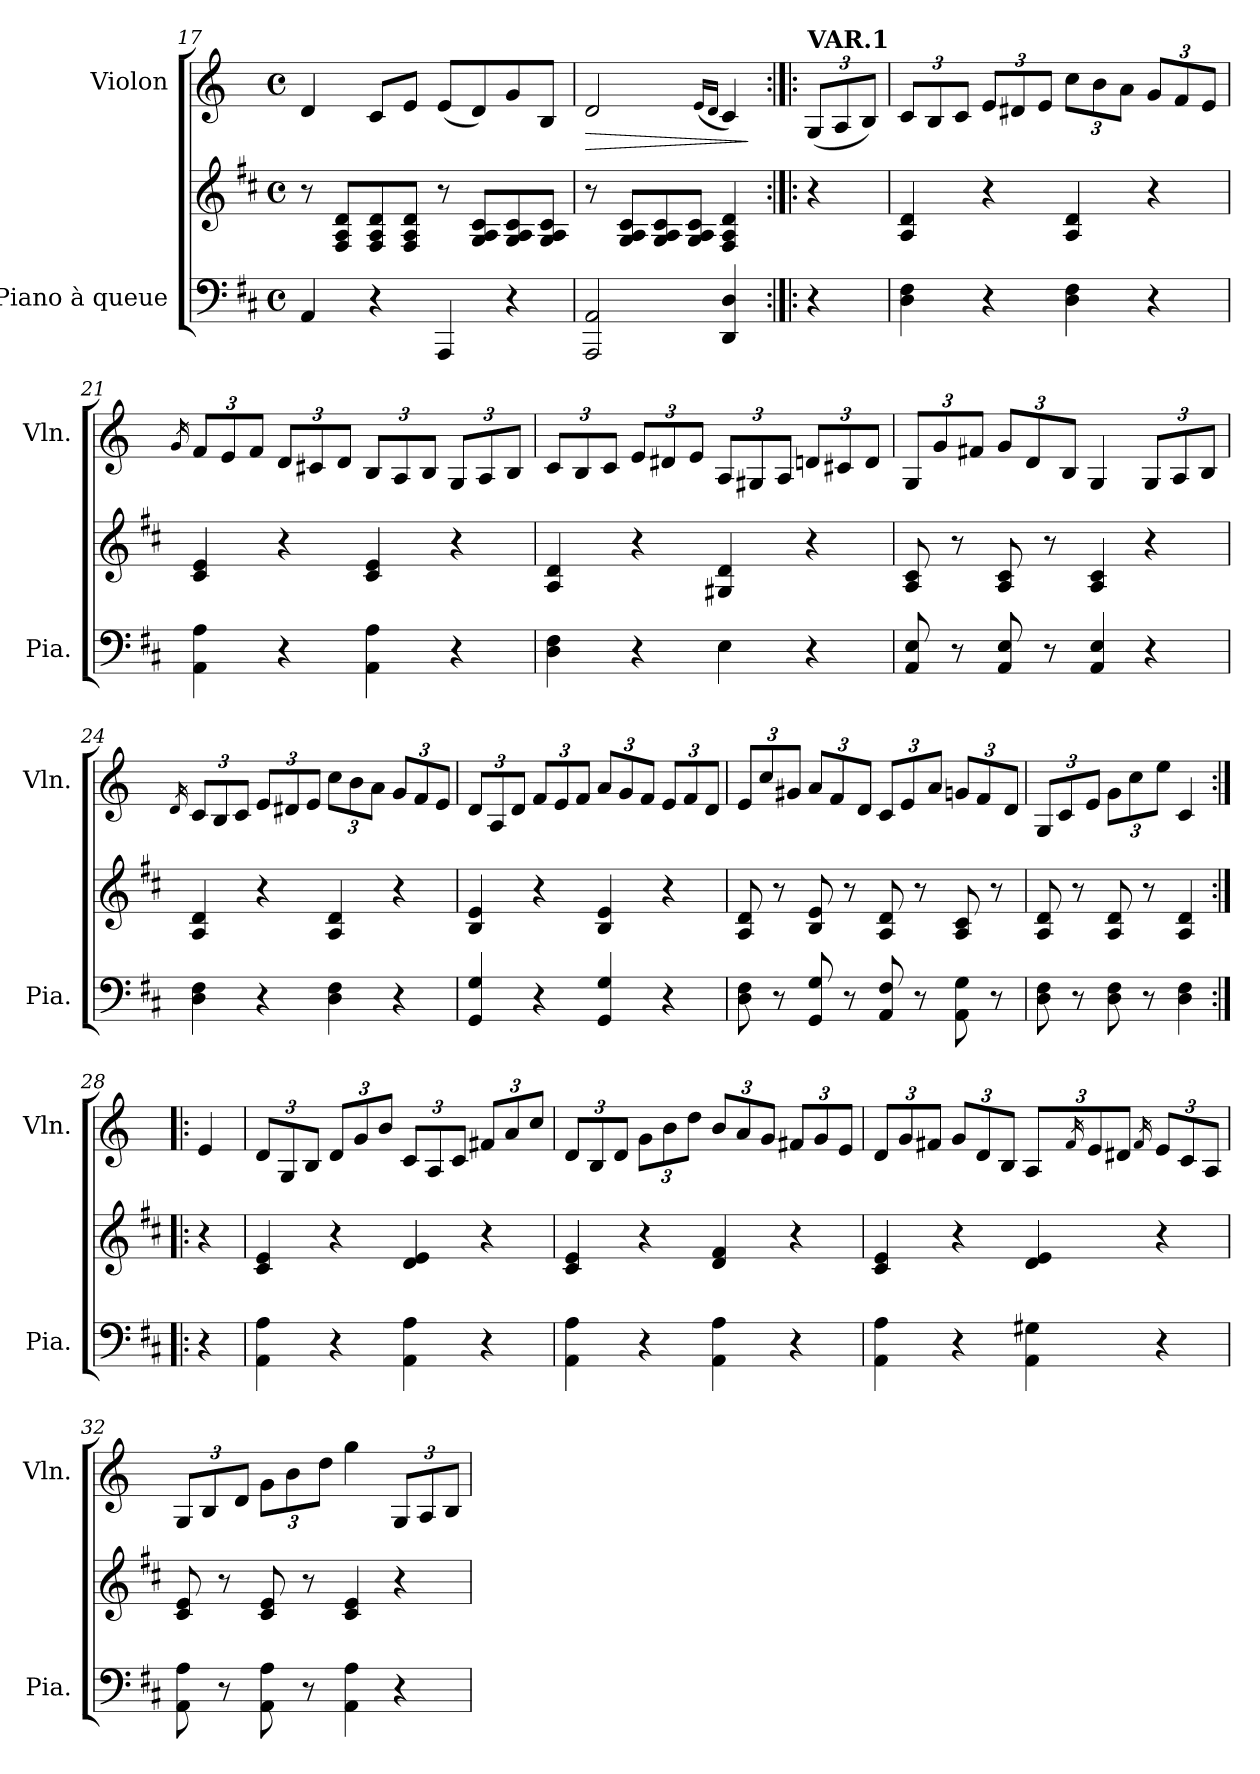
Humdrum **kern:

**kern	**kern	**kern	**dynam
*part2	*part2	*part1	*part1
*staff3	*staff2	*staff1	*staff1
*I"Piano à queue	*	*I"Violon	*
*I'Pia.	*	*I'Vln.	*
*clefF4	*clefG2	*clefG2	*
*	*	*ITrd-1c-2	*
*k[f#c#]	*k[f#c#]	*k[f#c#]	*
*M4/4	*M4/4	*M4/4	*
*met(c)	*met(c)	*met(c)	*
=17	=17	=17	=17
4AA/	8r	4e/	.
.	8F#/ 8A/ 8d/L	.	.
4r	8F#/ 8A/ 8d/	8d/L	.
.	8F#/ 8A/ 8d/J	8f#/J	.
4AAA/	8r	(8f#/L	.
.	8G/ 8A/ 8c#/L	8e/)	.
4r	8G/ 8A/ 8c#/	8a/	.
.	8G/ 8A/ 8c#/J	8c#/J	.
=18	=18	=18	=18
*	*	*MM72	*
!	!	!	!LO:HP:b
2AAA/ 2AA/	8r	2e/	>
.	8G/ 8A/ 8c#/L	.	.
.	8G/ 8A/ 8c#/	.	.
.	8G/ 8A/ 8c#/J	.	.
*	*	*MM60	*
.	.	(16qf#/LL	.
.	.	16qe/JJ	.
4DD/ 4D/	4F#/ 4A/ 4d/	4d/)	.
.	.	.	]
!!LO:LB:g=z
=19:|!|:	=19:|!|:	=19:|!|:	=19:|!|:
*	*	*Xbrackettup	*
*	*	*MM88	*
!	!	!LO:TX:a:B:t=VAR.1	!
4r	4r	(>12A/L	.
.	.	12B/	.
.	.	12c#/J)	.
=20	=20	=20	=20
4D\ 4F#\	4A/ 4d/	12d/L	.
.	.	12c#/	.
.	.	12d/J	.
4r	4r	12f#/L	.
.	.	12e#X/	.
.	.	12f#/J	.
4D\ 4F#\	4A/ 4d/	12dd\L	.
.	.	12cc#\	.
.	.	12b\J	.
4r	4r	12a/L	.
.	.	12g/	.
.	.	12f#/J	.
=21	=21	=21	=21
.	.	16qa/	.
4AA\ 4A\	4c#/ 4e/	12g/L	.
.	.	12f#/	.
.	.	12g/J	.
4r	4r	12e/L	.
.	.	12d#X/	.
.	.	12e/J	.
4AA\ 4A\	4c#/ 4e/	12c#/L	.
.	.	12B/	.
.	.	12c#/J	.
4r	4r	12A/L	.
.	.	12B/	.
.	.	12c#/J	.
!!LO:LB:g=z
=22	=22	=22	=22
4D\ 4F#\	4A/ 4d/	12d/L	.
.	.	12c#/	.
.	.	12d/J	.
4r	4r	12f#/L	.
.	.	12e#X/	.
.	.	12f#/J	.
4E\	4G#X/ 4d/	12B/L	.
.	.	12A#X/	.
.	.	12B/J	.
4r	4r	12en/L	.
.	.	12d#X/	.
.	.	12e/J	.
=23	=23	=23	=23
8AA/ 8E/	8A/ 8c#/	12A/L	.
.	.	12a/	.
8r	8r	.	.
.	.	12g#X/J	.
8AA/ 8E/	8A/ 8c#/	12a/L	.
.	.	12e/	.
8r	8r	.	.
.	.	12c#/J	.
4AA/ 4E/	4A/ 4c#/	4A/	.
4r	4r	12A/L	.
.	.	12B/	.
.	.	12c#/J	.
!!LO:PB:g=z
=24	=24	=24	=24
.	.	16qe/	.
4D\ 4F#\	4A/ 4d/	12d/L	.
.	.	12c#/	.
.	.	12d/J	.
4r	4r	12f#/L	.
.	.	12e#X/	.
.	.	12f#/J	.
4D\ 4F#\	4A/ 4d/	12dd\L	.
.	.	12cc#\	.
.	.	12b\J	.
4r	4r	12a/L	.
.	.	12g/	.
.	.	12f#/J	.
=25	=25	=25	=25
4GG/ 4G/	4B/ 4e/	12e/L	.
.	.	12B/	.
.	.	12e/J	.
4r	4r	12g/L	.
.	.	12f#/	.
.	.	12g/J	.
4GG/ 4G/	4B/ 4e/	12b/L	.
.	.	12a/	.
.	.	12g/J	.
4r	4r	12f#/L	.
.	.	12g/	.
.	.	12e/J	.
=26	=26	=26	=26
8D\ 8F#\	8A/ 8d/	12f#/L	.
.	.	12dd/	.
8r	8r	.	.
.	.	12a#X/J	.
8GG/ 8G/	8B/ 8e/	12b/L	.
.	.	12g/	.
8r	8r	.	.
.	.	12e/J	.
8AA/ 8F#/	8A/ 8d/	12d/L	.
.	.	12f#/	.
8r	8r	.	.
.	.	12b/J	.
8AA\ 8G\	8A/ 8c#/	12an/L	.
.	.	12g/	.
8r	8r	.	.
.	.	12e/J	.
!!LO:LB:g=z
=27	=27	=27	=27
*	*	*MM72	*
8D\ 8F#\	8A/ 8d/	12A/L	.
.	.	12d/	.
8r	8r	.	.
.	.	12f#/J	.
8D\ 8F#\	8A/ 8d/	12a\L	.
.	.	12dd\	.
8r	8r	.	.
.	.	12ff#\J	.
*	*	*MM60	*
4D\ 4F#\	4A/ 4d/	4d/	.
=28:|!|:	=28:|!|:	=28:|!|:	=28:|!|:
*	*	*MM88	*
4r	4r	4f#/	.
=29	=29	=29	=29
4AA\ 4A\	4c#/ 4e/	12e/L	.
.	.	12A/	.
.	.	12c#/J	.
4r	4r	12e/L	.
.	.	12a/	.
.	.	12cc#/J	.
4AA\ 4A\	4d/ 4e/	12d/L	.
.	.	12B/	.
.	.	12d/J	.
4r	4r	12g#X/L	.
.	.	12b/	.
.	.	12dd/J	.
=30	=30	=30	=30
4AA\ 4A\	4c#/ 4e/	12e/L	.
.	.	12c#/	.
.	.	12e/J	.
4r	4r	12a\L	.
.	.	12cc#\	.
.	.	12ee\J	.
4AA\ 4A\	4d/ 4f#/	12cc#/L	.
.	.	12b/	.
.	.	12a/J	.
4r	4r	12g#X/L	.
.	.	12a/	.
.	.	12f#/J	.
!!LO:LB:g=z
=31	=31	=31	=31
4AA\ 4A\	4c#/ 4e/	12e/L	.
.	.	12a/	.
.	.	12g#X/J	.
4r	4r	12a/L	.
.	.	12e/	.
.	.	12c#/J	.
4AA\ 4G#X\	4d/ 4e/	12B/L	.
.	.	16qg#/	.
.	.	12f#/	.
.	.	12e#X/J	.
.	.	16qg#/	.
4r	4r	12f#/L	.
.	.	12d/	.
.	.	12B/J	.
=32	=32	=32	=32
8AA\ 8A\	8c#/ 8e/	12A/L	.
.	.	12c#/	.
8r	8r	.	.
.	.	12e/J	.
8AA\ 8A\	8c#/ 8e/	12a\L	.
.	.	12cc#\	.
8r	8r	.	.
.	.	12ee\J	.
4AA\ 4A\	4c#/ 4e/	4aa\	.
4r	4r	12A/L	.
.	.	12B/	.
.	.	12c#/J	.
=	=	=	=
*-	*-	*-	*-
